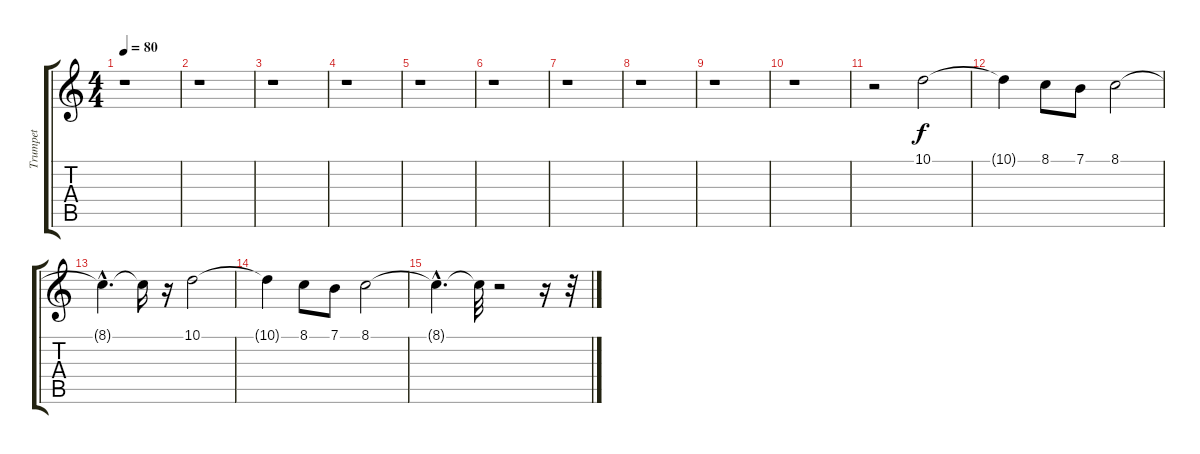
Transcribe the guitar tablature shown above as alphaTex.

\track ("Trumpet" "Trumpet") {instrument trumpet}
\staff {score tabs}
\tuning (E4 B3 G3 D3 A2 E2) {hide}
\ts (4 4)
\tempo 80
\clef g2
\ks c
r.1{dy ff} |
r.1 |
r.1 |
r.1 |
r.1 |
r.1 |
r.1 |
r.1 |
r.1 |
r.1 |
r.2 10.1.2{dy f volume 11} |
10.1{t}.4 8.1.8{volume 11} 7.1.8 8.1.2 |
8.1{hac t}.4{d} 8.1{t}.16 r.16 10.1.2{volume 6} |
10.1{t}.4 8.1.8{volume 11} 7.1.8 8.1.2{volume 11} |
8.1{hac t}.4{d} 8.1{t}.32 r.2 r.16 r.32
